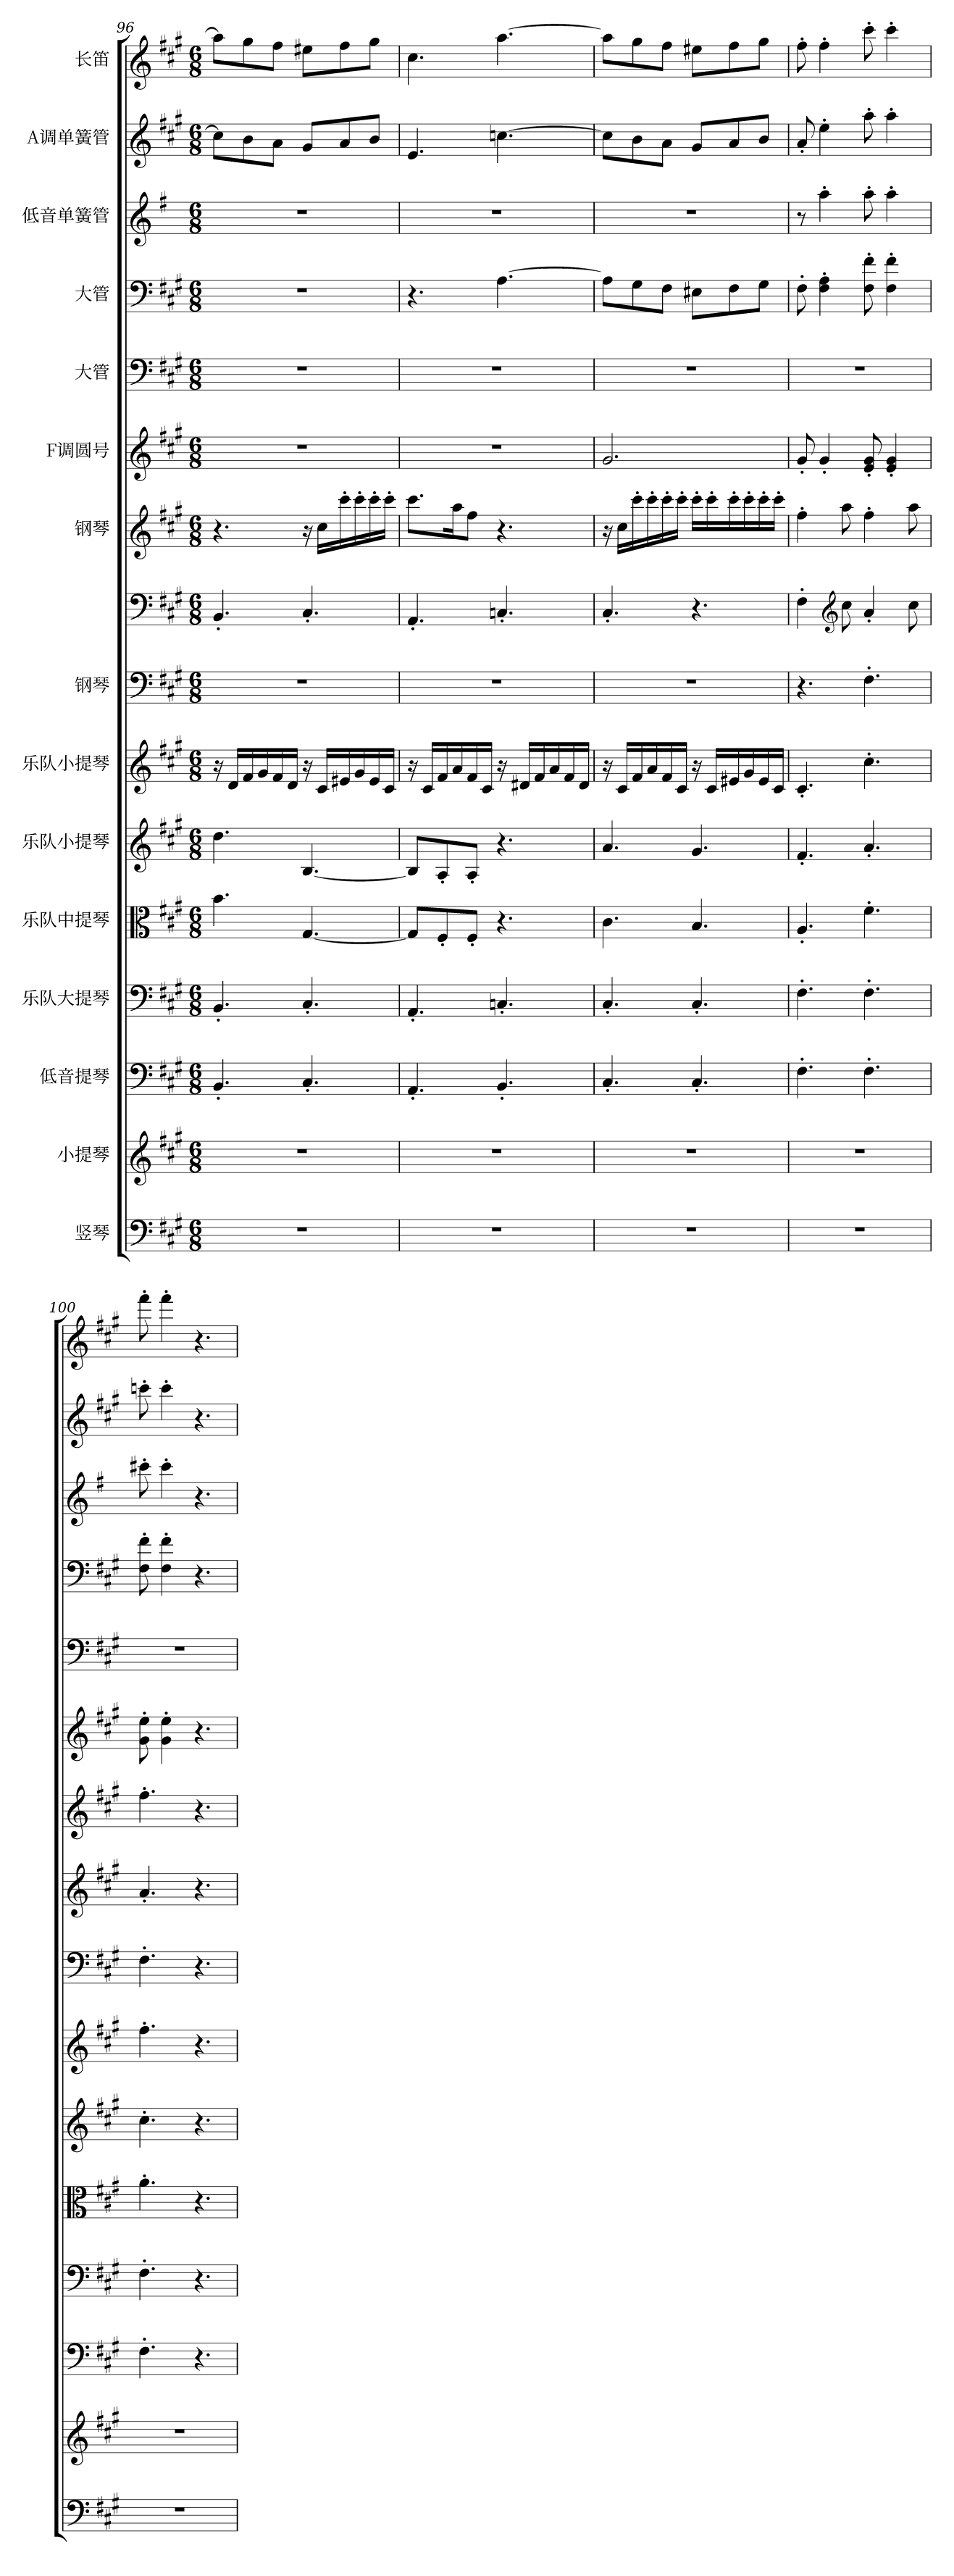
**kern	**kern	**kern	**kern	**kern	**kern	**kern	**kern	**kern	**kern	**kern	**kern	**kern	**kern	**kern	**kern
*part15	*part14	*part13	*part12	*part11	*part10	*part9	*part8	*part8	*part7	*part6	*part5	*part4	*part3	*part2	*part1
*staff16	*staff15	*staff14	*staff13	*staff12	*staff11	*staff10	*staff9	*staff8	*staff7	*staff6	*staff5	*staff4	*staff3	*staff2	*staff1
*I"竖琴	*I"小提琴	*I"低音提琴	*I"乐队大提琴	*I"乐队中提琴	*I"乐队小提琴	*I"乐队小提琴	*I"钢琴	*	*I"钢琴	*I"F调圆号	*I"大管	*I"大管	*I"低音单簧管	*I"A调单簧管	*I"长笛
*clefF4	*clefG2	*clefF4	*clefF4	*clefC3	*clefG2	*clefG2	*clefF4	*clefF4	*clefG2	*clefG2	*clefF4	*clefF4	*clefG2	*clefG2	*clefG2
*	*	*ITrd7c12	*	*	*	*	*	*	*	*ITrd4c7	*	*	*ITrd8c14	*ITrd2c3	*
*k[f#c#g#]	*k[f#c#g#]	*k[f#c#g#]	*k[f#c#g#]	*k[f#c#g#]	*k[f#c#g#]	*k[f#c#g#]	*k[f#c#g#]	*k[f#c#g#]	*k[f#c#g#]	*k[f#c#]	*k[f#c#g#]	*k[f#c#g#]	*k[f#]	*k[f#c#g#d#a#e#]	*k[f#c#g#]
*M6/8	*M6/8	*M6/8	*M6/8	*M6/8	*M6/8	*M6/8	*M6/8	*M6/8	*M6/8	*M6/8	*M6/8	*M6/8	*M6/8	*M6/8	*M6/8
=96	=96	=96	=96	=96	=96	=96	=96	=96	=96	=96	=96	=96	=96	=96	=96
2.r	2.r	4.BBB'/	4.BB'/	4.b\	4.dd\	16r	2.r	4.BB'/	4.r	2.r	2.r	2.r	2.r	8a\L]	8aa\L]
.	.	.	.	.	.	16d/LL	.	.	.	.	.	.	.	.	.
.	.	.	.	.	.	16f#/	.	.	.	.	.	.	.	8g#\	8gg#\
.	.	.	.	.	.	16g#/	.	.	.	.	.	.	.	.	.
.	.	.	.	.	.	16f#/	.	.	.	.	.	.	.	8f#\J	8ff#\J
.	.	.	.	.	.	16d/JJ	.	.	.	.	.	.	.	.	.
.	.	4.CC#'/	4.C#'/	[4.G#/	[4.B/	16r	.	4.C#'/	16r	.	.	.	.	8e#/L	8ee#X\L
.	.	.	.	.	.	16c#/LL	.	.	16cc#\LL	.	.	.	.	.	.
.	.	.	.	.	.	16e#X/	.	.	16ccc#'\	.	.	.	.	8f#/	8ff#\
.	.	.	.	.	.	16g#/	.	.	16ccc#'\	.	.	.	.	.	.
.	.	.	.	.	.	16e#/	.	.	16ccc#'\	.	.	.	.	8g#/J	8gg#\J
.	.	.	.	.	.	16c#/JJ	.	.	16ccc#'\JJ	.	.	.	.	.	.
!!LO:PB:g=z
=97	=97	=97	=97	=97	=97	=97	=97	=97	=97	=97	=97	=97	=97	=97	=97
2.r	2.r	4.AAA'/	4.AA'/	8G#/L]	8B/L]	16r	2.r	4.AA'/	8.ccc#\L	2.r	2.r	4.r	2.r	4.c#/	4.cc#\
.	.	.	.	.	.	16c#/LL	.	.	.	.	.	.	.	.	.
.	.	.	.	8F#'/	8A'/	16f#/	.	.	.	.	.	.	.	.	.
.	.	.	.	.	.	16a/	.	.	16aa\K	.	.	.	.	.	.
.	.	.	.	8F#'/J	8A'/J	16f#/	.	.	8ff#\J	.	.	.	.	.	.
.	.	.	.	.	.	16c#/JJ	.	.	.	.	.	.	.	.	.
.	.	4.BBB'/	4.Cn'/	4.r	4.r	16r	.	4.Cn'/	4.r	.	.	[4.A\	.	[4.an\	[4.aa\
.	.	.	.	.	.	16d#X/LL	.	.	.	.	.	.	.	.	.
.	.	.	.	.	.	16f#/	.	.	.	.	.	.	.	.	.
.	.	.	.	.	.	16a/	.	.	.	.	.	.	.	.	.
.	.	.	.	.	.	16f#/	.	.	.	.	.	.	.	.	.
.	.	.	.	.	.	16d#/JJ	.	.	.	.	.	.	.	.	.
=98	=98	=98	=98	=98	=98	=98	=98	=98	=98	=98	=98	=98	=98	=98	=98
*	*	*	*	*	*	*	*	*	*	*	*	*	*	*	*MM40
2.r	2.r	4.CC#'/	4.C#'/	4.c#\	4.a/	16r	2.r	4.C#'/	16r	2.c#/	2.r	8A\L]	2.r	8a\L]	8aa\L]
.	.	.	.	.	.	16c#/LL	.	.	16cc#\LL	.	.	.	.	.	.
.	.	.	.	.	.	16f#/	.	.	16ccc#'\	.	.	8G#\	.	8g#\	8gg#\
.	.	.	.	.	.	16a/	.	.	16ccc#'\	.	.	.	.	.	.
.	.	.	.	.	.	16f#/	.	.	16ccc#'\	.	.	8F#\J	.	8f#\J	8ff#\J
.	.	.	.	.	.	16c#/JJ	.	.	16ccc#'\JJ	.	.	.	.	.	.
.	.	4.CC#'/	4.C#'/	4.B/	4.g#/	16r	.	4.r	16ccc#'\LL	.	.	8E#X\L	.	8e#/L	8ee#X\L
.	.	.	.	.	.	16c#/LL	.	.	16ccc#'\	.	.	.	.	.	.
.	.	.	.	.	.	16e#X/	.	.	16ccc#'\	.	.	8F#\	.	8f#/	8ff#\
.	.	.	.	.	.	16g#/	.	.	16ccc#'\	.	.	.	.	.	.
.	.	.	.	.	.	16e#/	.	.	16ccc#'\	.	.	8G#\J	.	8g#/J	8gg#\J
.	.	.	.	.	.	16c#/JJ	.	.	16ccc#'\JJ	.	.	.	.	.	.
=99	=99	=99	=99	=99	=99	=99	=99	=99	=99	=99	=99	=99	=99	=99	=99
2.r	2.r	4.FF#'\	4.F#'\	4.A'/	4.f#'/	4.c#'/	4.r	4F#'\	4ff#'\	8c#'/	2.r	8F#'\	8r	8f#'/	8ff#'\
.	.	.	.	.	.	.	.	.	.	4c#'/	.	4F#\' 4A\'	4a'\	4cc#'\	4ff#'\
*	*	*	*	*	*	*	*	*clefG2	*	*	*	*	*	*	*
.	.	.	.	.	.	.	.	8cc#\	8aa\	.	.	.	.	.	.
.	.	4.FF#'\	4.F#'\	4.f#'\	4.a'/	4.cc#'\	4.F#'\	4a'/	4ff#'\	8A/' 8c#/'	.	8F#\' 8f#\'	8a'\	8ff#'\	8ccc#'\
.	.	.	.	.	.	.	.	.	.	4A/' 4c#/'	.	4F#\' 4f#\'	4a'\	4ff#'\	4ccc#'\
.	.	.	.	.	.	.	.	8cc#\	8aa\	.	.	.	.	.	.
=100	=100	=100	=100	=100	=100	=100	=100	=100	=100	=100	=100	=100	=100	=100	=100
*	*	*	*	*	*	*	*	*	*	*	*	*	*	*	*MM33
2.r	2.r	4.FF#'\	4.F#'\	4.a'\	4.cc#'\	4.ff#'\	4.F#'\	4.a'/	4.ff#'\	8c#\' 8a\'	2.r	8F#\' 8f#\'	8cc#X'\	8aan'\	8fff#'\
.	.	.	.	.	.	.	.	.	.	4c#\' 4a\'	.	4F#\' 4f#\'	4cc#'\	4aa'\	4fff#'\
.	.	4.r	4.r	4.r	4.r	4.r	4.r	4.r	4.r	4.r	.	4.r	4.r	4.r	4.r
=	=	=	=	=	=	=	=	=	=	=	=	=	=	=	=
*-	*-	*-	*-	*-	*-	*-	*-	*-	*-	*-	*-	*-	*-	*-	*-
